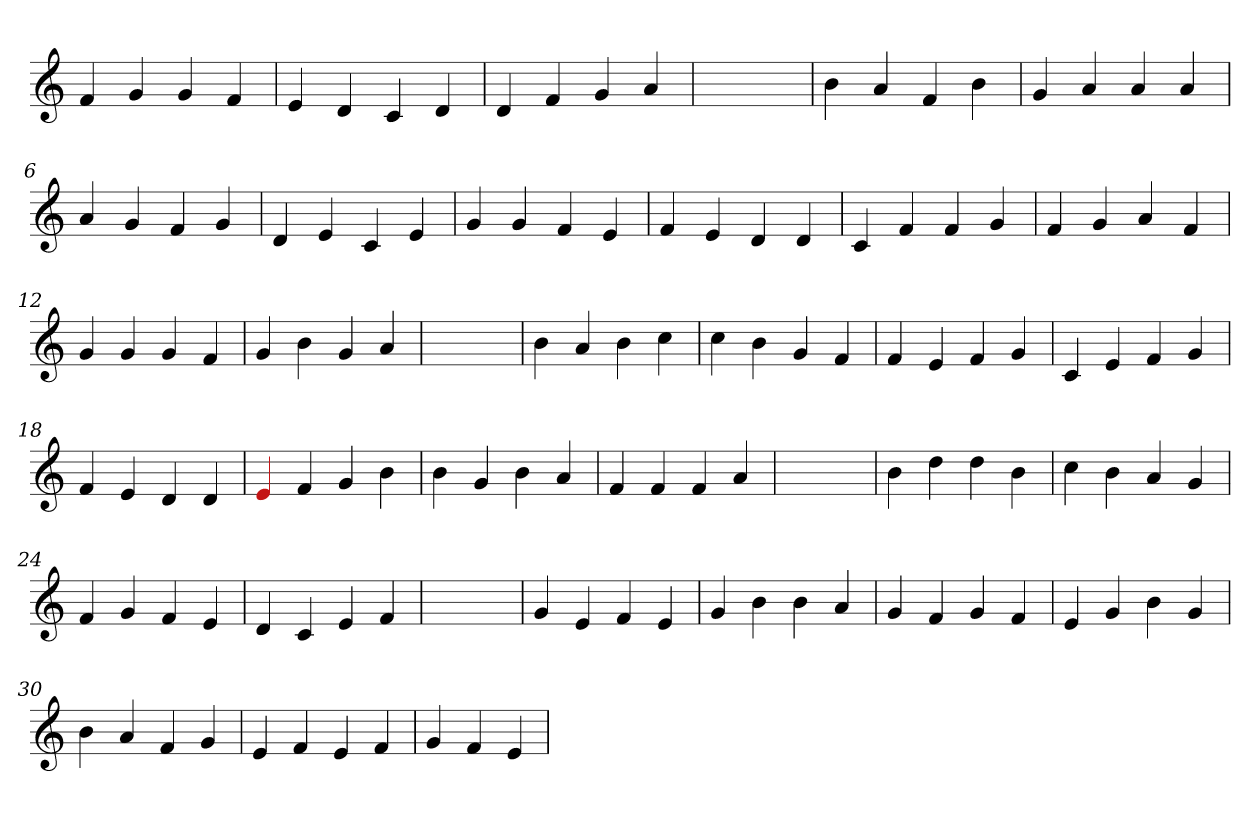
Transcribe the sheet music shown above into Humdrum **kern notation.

**kern
*part1
*staff1
*clefG2
=1
4f
4g
4g
4f
=2
4e
4d
4c
4d
=3
4d
4f
4g
4a
=4
1ryy
=4
4b
4a
4f
4b
=5
4g
4a
4a
4a
=6
4a
4g
4f
4g
=7
4d
4e
4c
4e
=8
4g
4g
4f
4e
=9
4f
4e
4d
4d
=10
4c
4f
4f
4g
=11
4f
4g
4a
4f
=12
4g
4g
4g
4f
=13
4g
4b
4g
4a
=14
1ryy
=14
4b
4a
4b
4cc
=15
4cc
4b
4g
4f
=16
4f
4e
4f
4g
=17
4c
4e
4f
4g
=18
4f
4e
4d
4d
=19
4Re
4f
4g
4b
=20
4b
4g
4b
4a
=21
4f
4f
4f
4a
=22
1ryy
=22
4b
4dd
4dd
4b
=23
4cc
4b
4a
4g
=24
4f
4g
4f
4e
=25
4d
4c
4e
4f
=26
1ryy
=26
4g
4e
4f
4e
=27
4g
4b
4b
4a
=28
4g
4f
4g
4f
=29
4e
4g
4b
4g
=30
4b
4a
4f
4g
=31
4e
4f
4e
4f
=32
4g
4f
4e
=
*-
